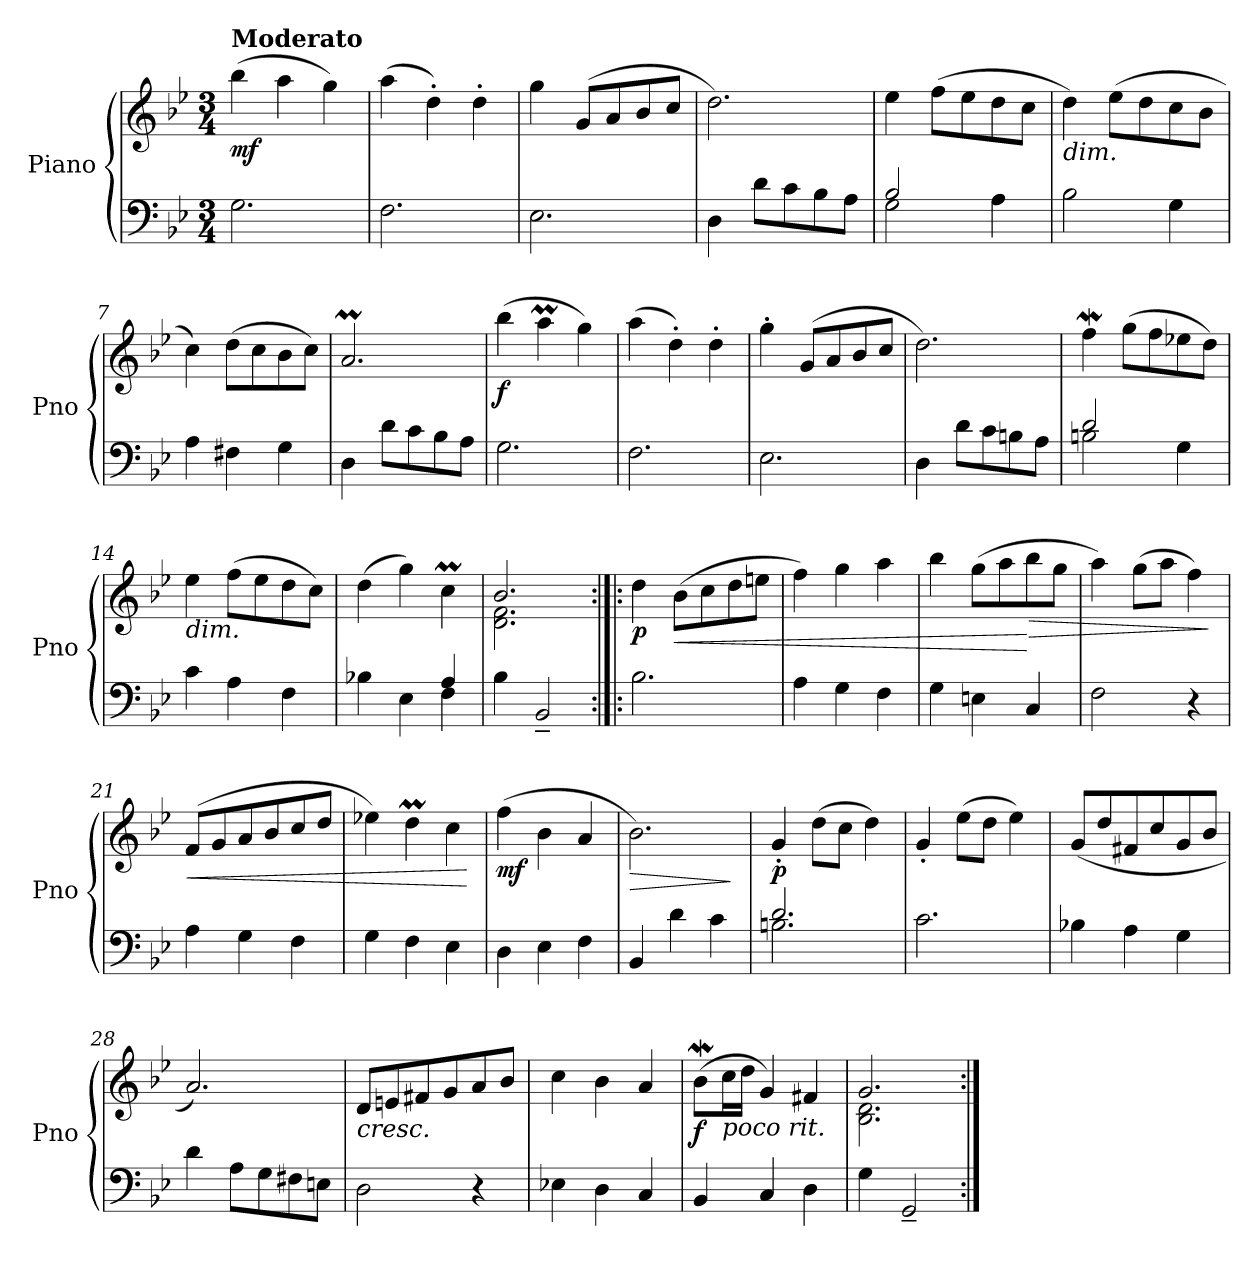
**kern	**kern	**dynam
*part1	*part1	*part1
*staff2	*staff1	*staff1/2
*I"Piano	*	*
*I'Pno	*	*
*clefF4	*clefG2	*
*k[b-e-]	*k[b-e-]	*
*M3/4	*M3/4	*
*MM100	*MM100	*
=1	=1	=1
!	!LO:TX:a:B:t=Moderato	!
!	!	!LO:DY:b
2.G\	(>4bb-\	mf
.	4aa\	.
.	4gg\)	.
=2	=2	=2
2.F\	(>4aa\	.
.	4dd'\)	.
.	4dd'\	.
=3	=3	=3
2.E-\	4gg\	.
.	(<8g/L	.
.	8a/	.
.	8b-/	.
.	8cc/J	.
=4	=4	=4
4D\	2.dd\)	.
8d\L	.	.
8c\	.	.
8B-\	.	.
8A\J	.	.
=5	=5	=5
*^	*	*
2B-/	2G\	4ee-\	.
.	.	(>8ff\L	.
.	.	8ee-\	.
4A\	4ryy	8dd\	.
.	.	8cc\J	.
*v	*v	*	*
=6	=6	=6
!	!LO:TX:b:i:t=dim.	!
2B-\	4dd\)	.
.	(>8ee-\L	.
.	8dd\	.
4G\	8cc\	.
.	8b-\J	.
=7	=7	=7
4A\	4cc\)	.
4F#X\	(>8dd\L	.
.	8cc\	.
4G\	8b-\	.
.	8cc\J)	.
!!LO:LB:g=z
=8	=8	=8
4D\	2.am/	.
8d\L	.	.
8c\	.	.
8B-\	.	.
8A\J	.	.
=9	=9	=9
!	!	!LO:DY:b
2.G\	(>4bb-\	f
.	4aam\	.
.	4gg\)	.
=10	=10	=10
2.F\	(>4aa\	.
.	4dd'\)	.
.	4dd'\	.
=11	=11	=11
2.E-\	4gg'\	.
.	(<8g/L	.
.	8a/	.
.	8b-/	.
.	8cc/J	.
=12	=12	=12
4D\	2.dd\)	.
8d\L	.	.
8c\	.	.
8Bn\	.	.
8A\J	.	.
=13	=13	=13
*^	*	*
2d/	2Bn\	4ffW\	.
.	.	(>8gg\L	.
.	.	8ff\	.
4G\	4ryy	8ee-X\	.
.	.	8dd\J)	.
*v	*v	*	*
=14	=14	=14
!	!LO:TX:b:i:t=dim.	!
4c\	4ee-\	.
4A\	(>8ff\L	.
.	8ee-\	.
4F\	8dd\	.
.	8cc\J)	.
=15	=15	=15
*^	*	*
4B-X\	2ryy	(>4dd\	.
4E-\	.	4gg\)	.
4A/	4F\	4ccM\	.
*v	*v	*	*
!!LO:LB:g=z
=16	=16	=16
*	*^	*
4B-\	2.b-/	2.d\ 2.f\	.
2BB-~/	.	.	.
*	*v	*v	*
=17:|!|:	=17:|!|:	=17:|!|:
*	*MM100	*
!	!	!LO:DY:b
2.B-\	4dd\	p
!	!	!LO:HP:b
.	(>8b-\L	<
.	8cc\	.
.	8dd\	.
.	8een\J	.
=18	=18	=18
4A\	4ff\)	.
4G\	4gg\	.
4F\	4aa\	.
=19	=19	=19
4G\	4bb-\	.
4En\	(>8gg\L	.
.	8aa\	.
!	!	!LO:HP:n=1:b
4C/	8bb-\	[ >
.	8gg\J	.
=20	=20	=20
2F\	4aa\)	.
.	(>8gg\L	.
.	8aa\J	.
4r	4ff\)	.
.	.	]
=21	=21	=21
!	!	!LO:HP:b
4A\	(<8f/L	<
.	8g/	.
4G\	8a/	.
.	8b-/	.
4F\	8cc/	.
.	8dd/J	.
!!LO:LB:g=z
=22	=22	=22
4G\	4ee-X\)	.
4F\	4ddm\	.
4E-\	4cc\	.
.	.	[
=23	=23	=23
!	!	!LO:DY:b
4D\	(>4ff\	mf
4E-\	4b-\	.
4F\	4a/	.
=24	=24	=24
!	!	!LO:HP:b
4BB-/	2.b-\)	>
4d\	.	.
4c\	.	.
.	.	]
=25	=25	=25
*^	*	*
!	!	!	!LO:DY:b
2.d/	2.Bn\	4g'/	p
.	.	(>8dd\L	.
.	.	8cc\J	.
.	.	4dd\)	.
*v	*v	*	*
=26	=26	=26
2.c\	4g'/	.
.	(>8ee-\L	.
.	8dd\J	.
.	4ee-\)	.
=27	=27	=27
4B-X\	(<8g/L	.
.	8dd/	.
4A\	8f#X/	.
.	8cc/	.
4G\	8g/	.
.	8b-/J	.
!!LO:LB:g=z
=28	=28	=28
4d\	2.a/)	.
8A\L	.	.
8G\	.	.
8F#i\	.	.
8En\J	.	.
=29	=29	=29
!	!LO:TX:b:i:t=cresc.	!
2D\	8d/L	.
.	8en/	.
.	8f#X/	.
.	8g/	.
4r	8a/	.
.	8b-/J	.
=30	=30	=30
4E-X\	4cc\	.
4D\	4b-\	.
4C/	4a/	.
=31	=31	=31
!	!	!LO:DY:b
4BB-/	(>8b-w\L	f
!	!LO:TX:b:i:t=poco rit.	!
.	16cc\L	.
*	*MM95	*
.	16dd\JJ	.
*	*MM90	*
4C/	4g/)	.
*	*MM85	*
4D\	4f#X/	.
=32	=32	=32
*	*^	*
4G\	2.g/	2.B-\ 2.d\	.
2GG~/	.	.	.
*	*v	*v	*
=:|!	=:|!	=:|!
*-	*-	*-
